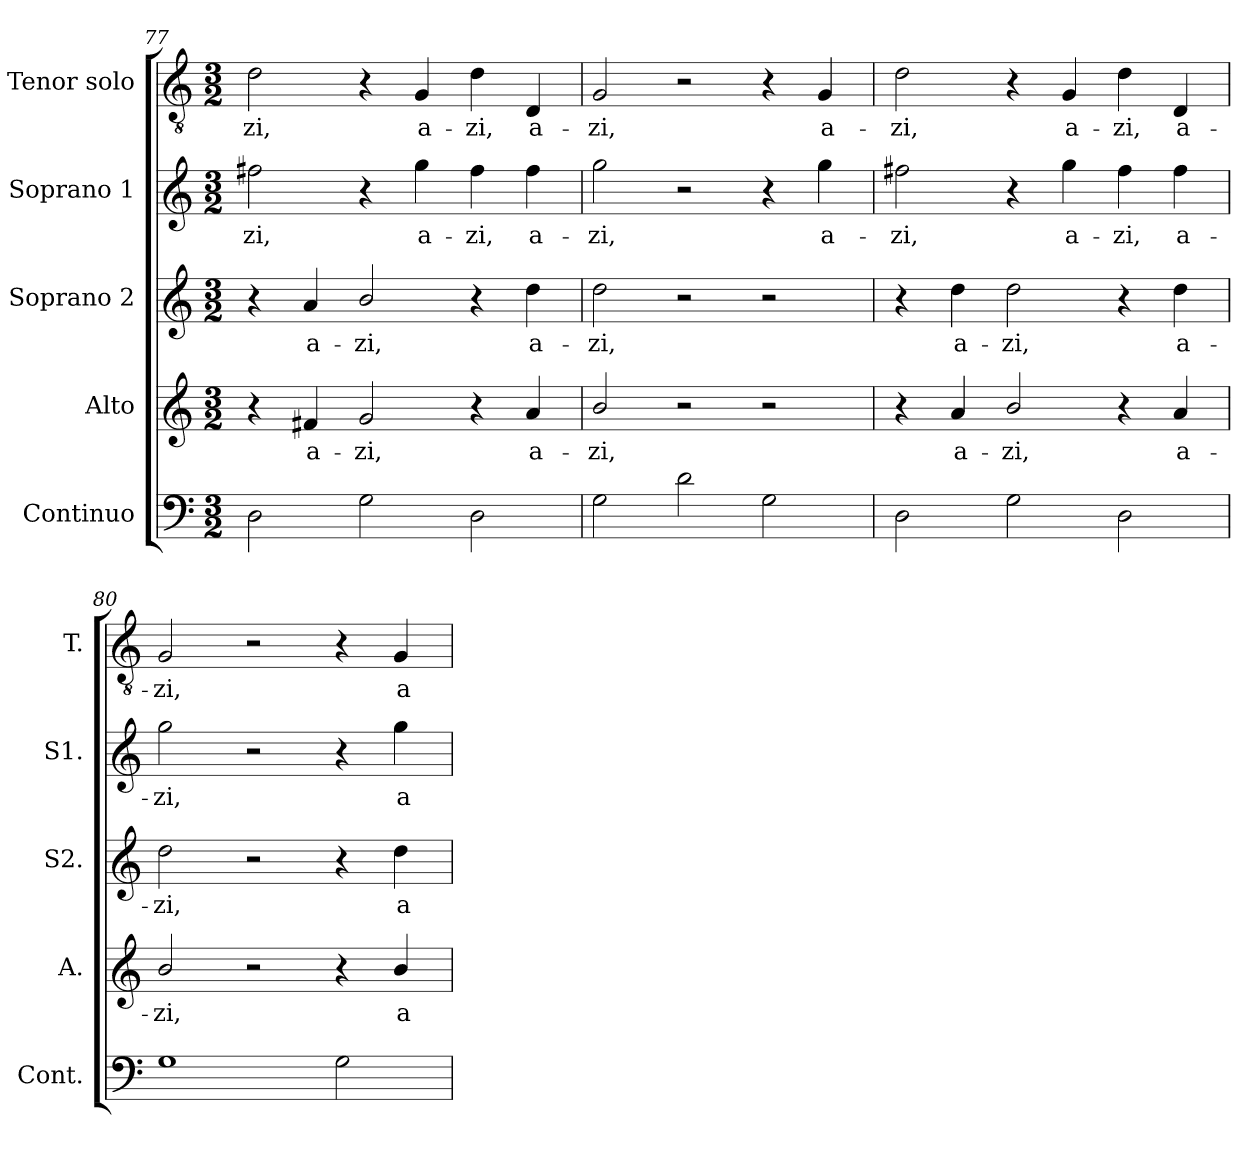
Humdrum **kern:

**kern	**kern	**text	**kern	**text	**kern	**text	**kern	**text
*part5	*part4	*part4	*part3	*part3	*part2	*part2	*part1	*part1
*staff5	*staff4	*staff4	*staff3	*staff3	*staff2	*staff2	*staff1	*staff1
*I"Continuo	*I"Alto	*	*I"Soprano 2	*	*I"Soprano 1	*	*I"Tenor solo	*
*I'Cont.	*I'A.	*	*I'S2.	*	*I'S1.	*	*I'T.	*
*clefF4	*clefG2	*	*clefG2	*	*clefG2	*	*clefGv2	*
*	*	*	*	*	*	*	*ITrd7c12	*
*k[]	*k[]	*	*k[]	*	*k[]	*	*k[]	*
*C:	*C:	*	*C:	*	*C:	*	*C:	*
*M3/2	*M3/2	*	*M3/2	*	*M3/2	*	*M3/2	*
=77	=77	=77	=77	=77	=77	=77	=77	=77
!	!	!	!	!	!	!LO:LY:b:color=#000000	!	!
!	!	!	!	!	!	!	!	!LO:LY:b:color=#000000
2Di\	4r	.	4r	.	2ff#Xi\	-zi,	2Di\	-zi,
!	!	!LO:LY:b:color=#000000	!	!	!	!	!	!
!	!	!	!	!LO:LY:b:color=#000000	!	!	!	!
.	4f#Xi/	a-	4ai/	a-	.	.	.	.
!	!	!LO:LY:b:color=#000000	!	!	!	!	!	!
!	!	!	!	!LO:LY:b:color=#000000	!	!	!	!
2Gi\	2gi/	-zi,	2bi/	-zi,	4r	.	4r	.
!	!	!	!	!	!	!LO:LY:b:color=#000000	!	!
!	!	!	!	!	!	!	!	!LO:LY:b:color=#000000
.	.	.	.	.	4ggi\	a-	4GGi/	a-
!	!	!	!	!	!	!LO:LY:b:color=#000000	!	!
!	!	!	!	!	!	!	!	!LO:LY:b:color=#000000
2Di\	4r	.	4r	.	4ff#i\	-zi,	4Di\	-zi,
!	!	!LO:LY:b:color=#000000	!	!	!	!	!	!
!	!	!	!	!LO:LY:b:color=#000000	!	!	!	!
!	!	!	!	!	!	!LO:LY:b:color=#000000	!	!
!	!	!	!	!	!	!	!	!LO:LY:b:color=#000000
.	4ai/	a-	4ddi\	a-	4ff#i\	a-	4DDi/	a-
!!LO:PB:g=z
=78	=78	=78	=78	=78	=78	=78	=78	=78
!	!	!LO:LY:b:color=#000000	!	!	!	!	!	!
!	!	!	!	!LO:LY:b:color=#000000	!	!	!	!
!	!	!	!	!	!	!LO:LY:b:color=#000000	!	!
!	!	!	!	!	!	!	!	!LO:LY:b:color=#000000
2Gi\	2bi/	-zi,	2ddi\	-zi,	2ggi\	-zi,	2GGi/	-zi,
2di\	2r	.	2r	.	2r	.	2r	.
2Gi\	2r	.	2r	.	4r	.	4r	.
!	!	!	!	!	!	!LO:LY:b:color=#000000	!	!
!	!	!	!	!	!	!	!	!LO:LY:b:color=#000000
.	.	.	.	.	4ggi\	a-	4GGi/	a-
=79	=79	=79	=79	=79	=79	=79	=79	=79
!	!	!	!	!	!	!LO:LY:b:color=#000000	!	!
!	!	!	!	!	!	!	!	!LO:LY:b:color=#000000
2Di\	4r	.	4r	.	2ff#Xi\	-zi,	2Di\	-zi,
!	!	!LO:LY:b:color=#000000	!	!	!	!	!	!
!	!	!	!	!LO:LY:b:color=#000000	!	!	!	!
.	4ai/	a-	4ddi\	a-	.	.	.	.
!	!	!LO:LY:b:color=#000000	!	!	!	!	!	!
!	!	!	!	!LO:LY:b:color=#000000	!	!	!	!
2Gi\	2bi/	-zi,	2ddi\	-zi,	4r	.	4r	.
!	!	!	!	!	!	!LO:LY:b:color=#000000	!	!
!	!	!	!	!	!	!	!	!LO:LY:b:color=#000000
.	.	.	.	.	4ggi\	a-	4GGi/	a-
!	!	!	!	!	!	!LO:LY:b:color=#000000	!	!
!	!	!	!	!	!	!	!	!LO:LY:b:color=#000000
2Di\	4r	.	4r	.	4ff#i\	-zi,	4Di\	-zi,
!	!	!LO:LY:b:color=#000000	!	!	!	!	!	!
!	!	!	!	!LO:LY:b:color=#000000	!	!	!	!
!	!	!	!	!	!	!LO:LY:b:color=#000000	!	!
!	!	!	!	!	!	!	!	!LO:LY:b:color=#000000
.	4ai/	a-	4ddi\	a-	4ff#i\	a-	4DDi/	a-
=80	=80	=80	=80	=80	=80	=80	=80	=80
!	!	!LO:LY:b:color=#000000	!	!	!	!	!	!
!	!	!	!	!LO:LY:b:color=#000000	!	!	!	!
!	!	!	!	!	!	!LO:LY:b:color=#000000	!	!
!	!	!	!	!	!	!	!	!LO:LY:b:color=#000000
1Gi	2bi/	-zi,	2ddi\	-zi,	2ggi\	-zi,	2GGi/	-zi,
.	2r	.	2r	.	2r	.	2r	.
2Gi\	4r	.	4r	.	4r	.	4r	.
!	!	!LO:LY:b:color=#000000	!	!	!	!	!	!
!	!	!	!	!LO:LY:b:color=#000000	!	!	!	!
!	!	!	!	!	!	!LO:LY:b:color=#000000	!	!
!	!	!	!	!	!	!	!	!LO:LY:b:color=#000000
.	4bi/	a-	4ddi\	a-	4ggi\	a-	4GGi/	a-
=	=	=	=	=	=	=	=	=
*-	*-	*-	*-	*-	*-	*-	*-	*-
